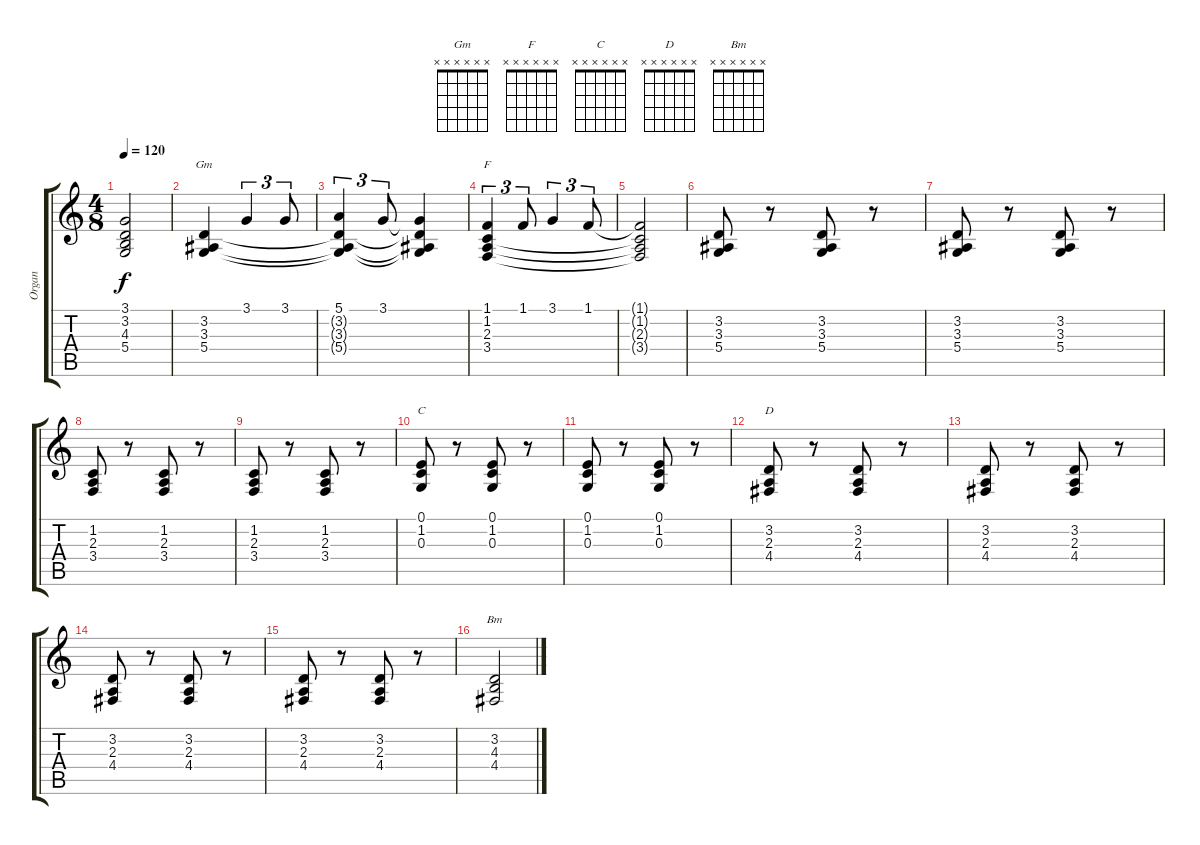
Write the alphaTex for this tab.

\track ("Organ" "Organ") {instrument drawbarorgan}
\staff {score tabs}
\tuning (E4 B3 G3 D3 A2 E2) {hide}
\chord ("Gm" x x x x x x) {firstfret 0}
\chord ("F" x x x x x x) {firstfret 0}
\chord ("C" x x x x x x) {firstfret 0}
\chord ("D" x x x x x x) {firstfret 0}
\chord ("Bm" x x x x x x) {firstfret 0}
\ts (4 8)
\tempo 120
\clef g2
\ks c
(3.1{t} 3.2{t} 4.3{t} 5.4{t}).2{dy f} |
(3.2 3.3 5.4).4{ch "Gm"} 3.1.4{tu (3 2)} 3.1.8{tu (3 2)} |
(5.1 3.2{t} 3.3{t} 5.4{t}).4{tu (3 2)} 3.1.8{tu (3 2)} (3.1{t} 3.2{t} 3.3{t} 5.4{t}).4 |
(1.1 1.2 2.3 3.4).4{tu (3 2) ch "F"} 1.1.8{tu (3 2)} 3.1.4{tu (3 2)} 1.1.8{tu (3 2)} |
(1.1{t} 1.2{t} 2.3{t} 3.4{t}).2 |
(3.2 3.3 5.4).8 r.8 (3.2 3.3 5.4).8 r.8 |
(3.2 3.3 5.4).8 r.8 (3.2 3.3 5.4).8 r.8 |
(1.2 2.3 3.4).8 r.8 (1.2 2.3 3.4).8 r.8 |
(1.2 2.3 3.4).8 r.8 (1.2 2.3 3.4).8 r.8 |
(0.1 1.2 0.3).8{ch "C"} r.8 (0.1 1.2 0.3).8 r.8 |
(0.1 1.2 0.3).8 r.8 (0.1 1.2 0.3).8 r.8 |
(3.2 2.3 4.4).8{ch "D"} r.8 (3.2 2.3 4.4).8 r.8 |
(3.2 2.3 4.4).8 r.8 (3.2 2.3 4.4).8 r.8 |
(3.2 2.3 4.4).8 r.8 (3.2 2.3 4.4).8 r.8 |
(3.2 2.3 4.4).8 r.8 (3.2 2.3 4.4).8 r.8 |
(3.2 4.3 4.4).2{ch "Bm"}
